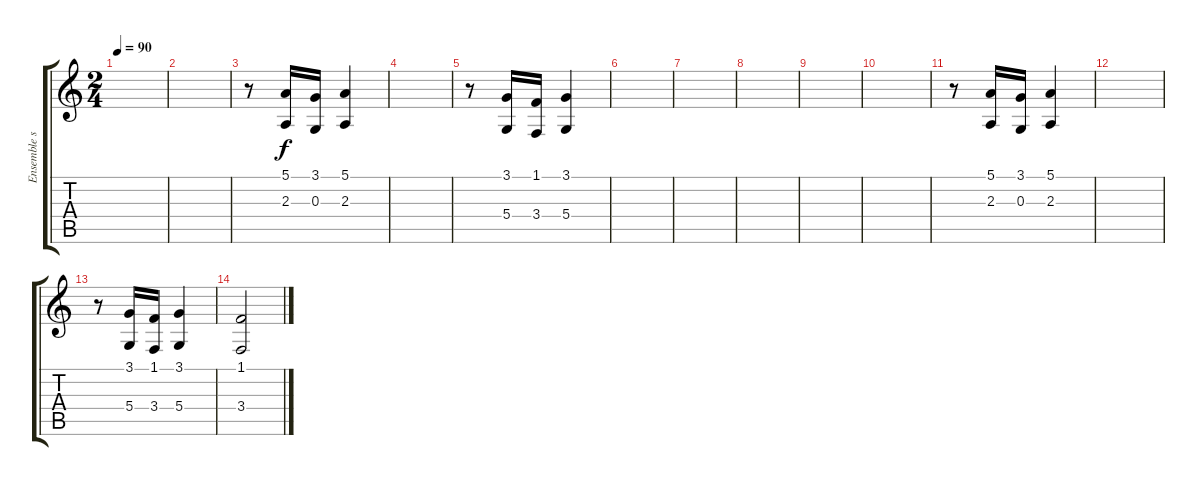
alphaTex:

\track ("Ensemble string" "Ensemble s") {instrument stringensemble1}
\staff {score tabs}
\tuning (E4 B3 G3 D3 A2 E2) {hide}
\ts (2 4)
\tempo 90
\clef g2
\ks c
|
|
r.8 (5.1 2.3).16 (3.1 0.3).16 (5.1 2.3).4 |
|
r.8 (3.1 5.4).16 (1.1 3.4).16 (3.1 5.4).4 |
|
|
|
|
|
r.8 (5.1 2.3).16 (3.1 0.3).16 (5.1 2.3).4 |
|
r.8 (3.1 5.4).16 (1.1 3.4).16 (3.1 5.4).4 |
(1.1 3.4).2
